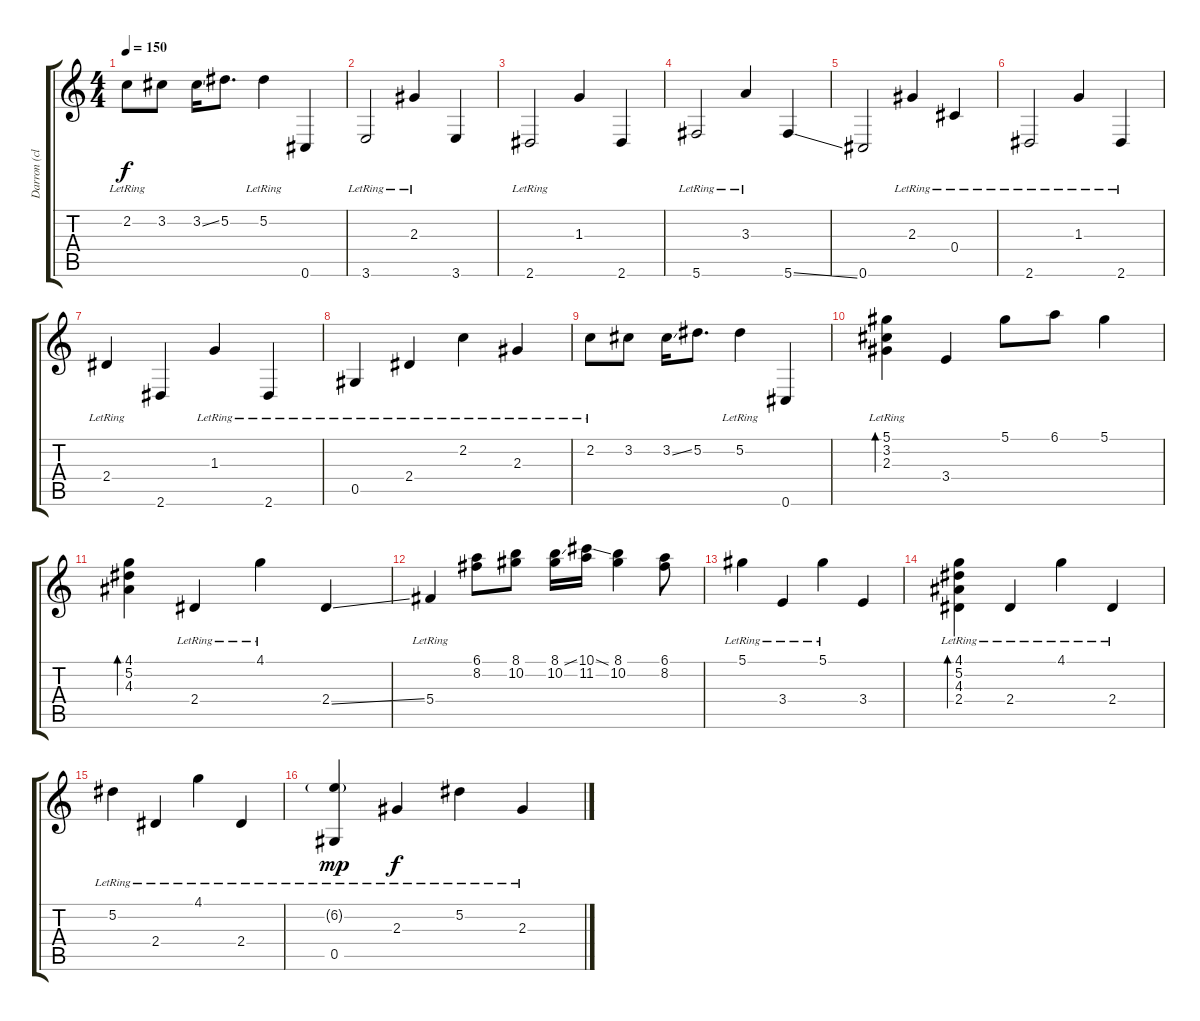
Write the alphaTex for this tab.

\track ("Darron (clean sort of)" "Darron (cl") {instrument electricguitarjazz}
\staff {score tabs}
\tuning (Eb4 Bb3 Gb3 Db3 Ab2 Db2) {hide}
\ts (4 4)
\tempo 150
\clef g2
\ks c
2.2{lr}.8{dy f} 3.2.8 3.2{ss}.16 5.2.8{d} 5.2{lr}.4 0.6.4 |
3.6{lr}.2 2.3{lr}.4 3.6.4 |
2.6{lr}.2 1.3.4 2.6.4 |
5.6{lr}.2 3.3{lr}.4 5.6{ss}.4 |
0.6.2 2.3{lr}.4 0.4{lr}.4 |
2.6{lr}.2 1.3{lr}.4 2.6{lr}.4 |
2.4{lr}.4 2.6.4 1.3{lr}.4 2.6{lr}.4 |
0.5{lr}.4 2.4{lr}.4 2.2{lr}.4 2.3{lr}.4 |
2.2{lr}.8 3.2.8 3.2{ss}.16 5.2.8{d} 5.2{lr}.4 0.6.4 |
(5.1{lr} 3.2{lr} 2.3{lr}).4{bd 120} 3.4.4 5.1.8 6.1.8 5.1.4 |
(4.1 5.2 4.3).4{bd 120} 2.4{lr}.4 4.1{lr}.4 2.4{ss}.4 |
5.4{lr}.4 (6.1 8.2).8 (8.1 10.2).8 (8.1{ss} 10.2).16 (10.1{ss} 11.2).16 (8.1 10.2).4 (6.1 8.2).8 |
5.1{lr}.4 3.4{lr}.4 5.1{lr}.4 3.4.4 |
(4.1{lr} 5.2{lr} 4.3{lr} 2.4{lr}).4{bd 120} 2.4{lr}.4 4.1{lr}.4 2.4{lr}.4 |
5.2{lr}.4 2.4{lr}.4 4.1{lr}.4 2.4{lr}.4 |
(6.2{g lr} 0.5{lr}).4{dy mp} 2.3{lr}.4{dy f} 5.2{lr}.4 2.3{lr}.4
